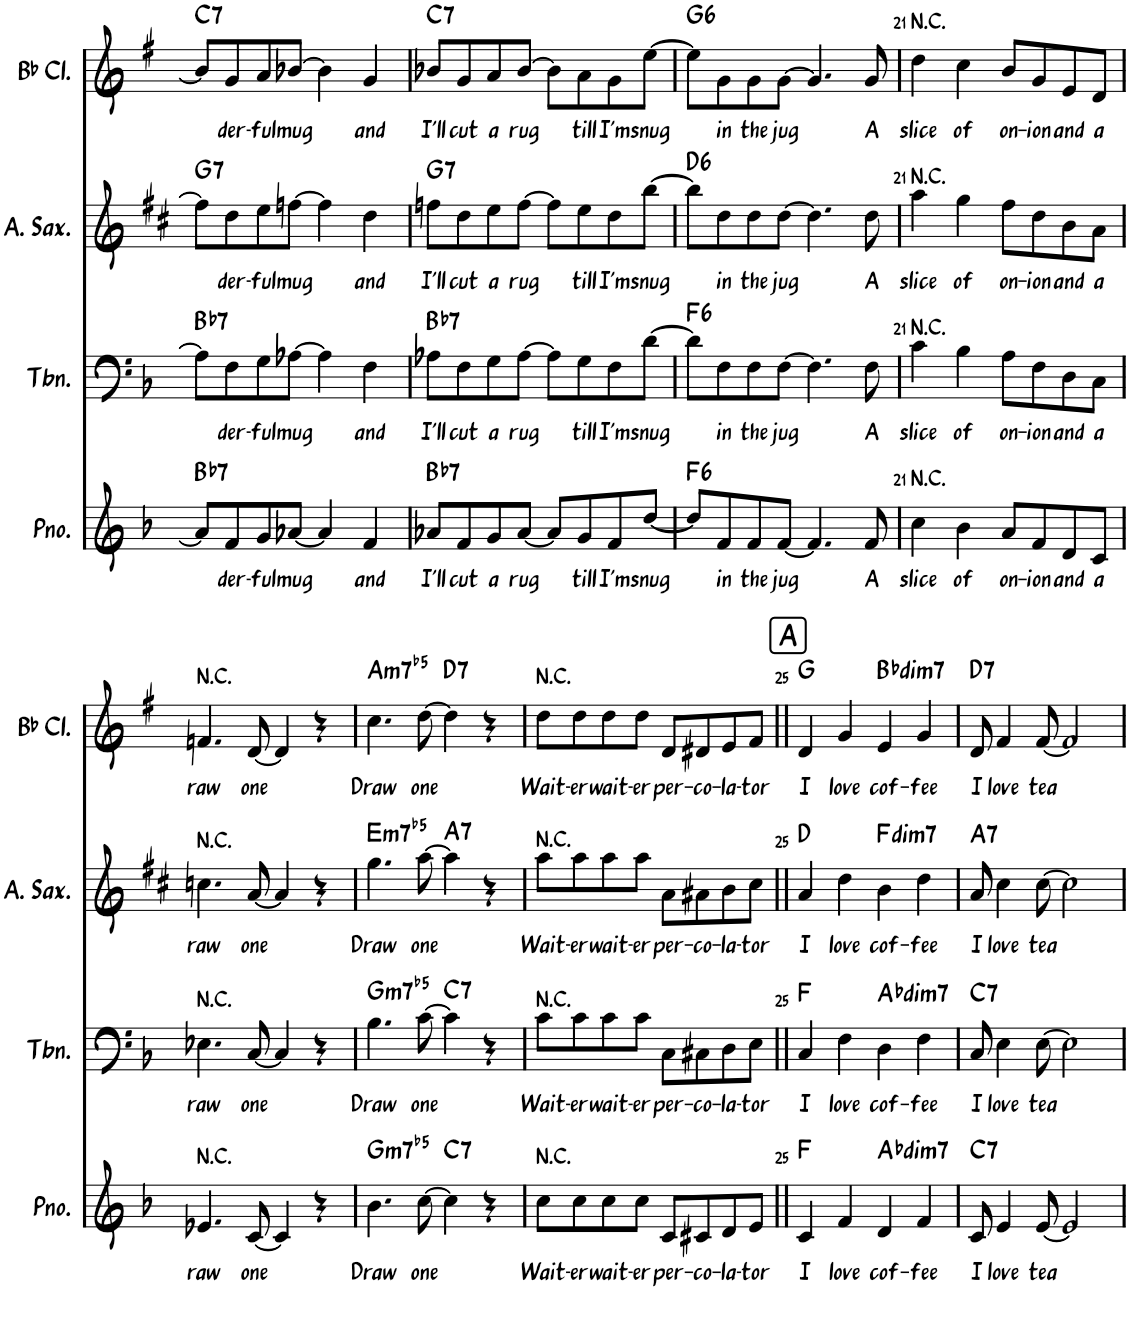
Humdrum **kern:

**kern	**text	**harte	**kern	**text	**harte	**kern	**text	**harte	**kern	**text	**harte
*part4	*part4	*part4	*part3	*part3	*part3	*part2	*part2	*part2	*part1	*part1	*part1
*staff4	*staff4	*	*staff3	*staff3	*	*staff2	*staff2	*	*staff1	*staff1	*
*I"钢琴	*	*	*I"长号	*	*	*I"中音萨克斯	*	*	*I"降B调单簧管	*	*
!!LO:PB:g=z
*clefG2	*	*	*clefF4	*	*	*clefG2	*	*	*clefG2	*	*
*	*	*	*	*	*	*Trd5c9	*	*	*Trd1c2	*	*
*k[b-]	*	*	*k[b-]	*	*	*k[f#c#]	*	*	*k[f#]	*	*
*M4/4	*	*	*M4/4	*	*	*M4/4	*	*	*M4/4	*	*
=18	=18	=18	=18	=18	=18	=18	=18	=18	=18	=18	=18
!	!	!LO:H:kt=7	!	!	!LO:H:kt=7	!	!	!LO:H:kt=7	!	!	!LO:H:kt=7
8a-/L]	.	Bb:7	8A-\L]	.	Bb:7	8ff\L]	.	G:7	8b-/L]	.	C:7
!	!LO:LY:b	!	!	!LO:LY:b	!	!	!LO:LY:b	!	!	!LO:LY:b	!
8f/	der-	.	8F\	der-	.	8dd\	der-	.	8g/	der-	.
!	!LO:LY:b	!	!	!LO:LY:b	!	!	!LO:LY:b	!	!	!LO:LY:b	!
8g/	-ful	.	8G\	-ful	.	8ee\	-ful	.	8a/	-ful	.
!	!LO:LY:b	!	!	!LO:LY:b	!	!	!LO:LY:b	!	!	!LO:LY:b	!
[8a-X/J	mug	.	[8A-X\J	mug	.	[8ffn\J	mug	.	[8b-X/J	mug	.
4a-/]	.	.	4A-\]	.	.	4ff\]	.	.	4b-\]	.	.
!	!LO:LY:b	!	!	!LO:LY:b	!	!	!LO:LY:b	!	!	!LO:LY:b	!
4f/	and	.	4F\	and	.	4dd\	and	.	4g/	and	.
=19	=19	=19	=19	=19	=19	=19	=19	=19	=19	=19	=19
!	!LO:LY:b	!LO:H:kt=7	!	!LO:LY:b	!LO:H:kt=7	!	!LO:LY:b	!LO:H:kt=7	!	!LO:LY:b	!LO:H:kt=7
8a-X/L	I'll	Bb:7	8A-X\L	I'll	Bb:7	8ffn\L	I'll	G:7	8b-X/L	I'll	C:7
!	!LO:LY:b	!	!	!LO:LY:b	!	!	!LO:LY:b	!	!	!LO:LY:b	!
8f/	cut	.	8F\	cut	.	8dd\	cut	.	8g/	cut	.
!	!LO:LY:b	!	!	!LO:LY:b	!	!	!LO:LY:b	!	!	!LO:LY:b	!
8g/	a	.	8G\	a	.	8ee\	a	.	8a/	a	.
!	!LO:LY:b	!	!	!LO:LY:b	!	!	!LO:LY:b	!	!	!LO:LY:b	!
[8a-/J	rug	.	[8A-\J	rug	.	[8ff\J	rug	.	[8b-/J	rug	.
8a-/L]	.	.	8A-\L]	.	.	8ff\L]	.	.	8b-\L]	.	.
!	!LO:LY:b	!	!	!LO:LY:b	!	!	!LO:LY:b	!	!	!LO:LY:b	!
8g/	till	.	8G\	till	.	8ee\	till	.	8a\	till	.
!	!LO:LY:b	!	!	!LO:LY:b	!	!	!LO:LY:b	!	!	!LO:LY:b	!
8f/	I'm	.	8F\	I'm	.	8dd\	I'm	.	8g\	I'm	.
!	!LO:LY:b	!	!	!LO:LY:b	!	!	!LO:LY:b	!	!	!LO:LY:b	!
[8dd/J	snug	.	[8d\J	snug	.	[8bb\J	snug	.	[8ee\J	snug	.
=20	=20	=20	=20	=20	=20	=20	=20	=20	=20	=20	=20
!	!	!LO:H:kt=6	!	!	!LO:H:kt=6	!	!	!LO:H:kt=6	!	!	!LO:H:kt=6
8dd/L]	.	F:maj6	8d\L]	.	F:maj6	8bb\L]	.	D:maj6	8ee\L]	.	G:maj6
!	!LO:LY:b	!	!	!LO:LY:b	!	!	!LO:LY:b	!	!	!LO:LY:b	!
8f/	in	.	8F\	in	.	8dd\	in	.	8g\	in	.
!	!LO:LY:b	!	!	!LO:LY:b	!	!	!LO:LY:b	!	!	!LO:LY:b	!
8f/	the	.	8F\	the	.	8dd\	the	.	8g\	the	.
!	!LO:LY:b	!	!	!LO:LY:b	!	!	!LO:LY:b	!	!	!LO:LY:b	!
[8f/J	jug	.	[8F\J	jug	.	[8dd\J	jug	.	[8g\J	jug	.
4.f/]	.	.	4.F\]	.	.	4.dd\]	.	.	4.g/]	.	.
!	!LO:LY:b	!	!	!LO:LY:b	!	!	!LO:LY:b	!	!	!LO:LY:b	!
8f/	A	.	8F\	A	.	8dd\	A	.	8g/	A	.
=21	=21	=21	=21	=21	=21	=21	=21	=21	=21	=21	=21
!	!	!	!	!	!	!	!	!	!LO:TX:a:t=N.C.	!	!
!	!	!	!	!	!	!LO:TX:a:t=N.C.	!	!	!	!	!
!	!	!	!LO:TX:a:t=N.C.	!	!	!	!	!	!	!	!
!LO:TX:a:t=N.C.	!	!	!	!	!	!	!	!	!	!	!
!	!LO:LY:b	!	!	!LO:LY:b	!	!	!LO:LY:b	!	!	!LO:LY:b	!
4cc\	slice	.	4c\	slice	.	4aa\	slice	.	4dd\	slice	.
!	!LO:LY:b	!	!	!LO:LY:b	!	!	!LO:LY:b	!	!	!LO:LY:b	!
4b-\	of	.	4B-\	of	.	4gg\	of	.	4cc\	of	.
!	!LO:LY:b	!	!	!LO:LY:b	!	!	!LO:LY:b	!	!	!LO:LY:b	!
8a/L	on-	.	8A\L	on-	.	8ff#\L	on-	.	8b/L	on-	.
!	!LO:LY:b	!	!	!LO:LY:b	!	!	!LO:LY:b	!	!	!LO:LY:b	!
8f/	-ion	.	8F\	-ion	.	8dd\	-ion	.	8g/	-ion	.
!	!LO:LY:b	!	!	!LO:LY:b	!	!	!LO:LY:b	!	!	!LO:LY:b	!
8d/	and	.	8D\	and	.	8b\	and	.	8e/	and	.
!	!LO:LY:b	!	!	!LO:LY:b	!	!	!LO:LY:b	!	!	!LO:LY:b	!
8c/J	a	.	8C\J	a	.	8a\J	a	.	8d/J	a	.
!!LO:LB:g=z
=22	=22	=22	=22	=22	=22	=22	=22	=22	=22	=22	=22
!	!	!	!	!	!	!	!	!	!LO:TX:a:t=N.C.	!	!
!	!	!	!	!	!	!LO:TX:a:t=N.C.	!	!	!	!	!
!	!	!	!LO:TX:a:t=N.C.	!	!	!	!	!	!	!	!
!LO:TX:a:t=N.C.	!	!	!	!	!	!	!	!	!	!	!
!	!LO:LY:b	!	!	!LO:LY:b	!	!	!LO:LY:b	!	!	!LO:LY:b	!
4.e-X/	raw	.	4.E-X\	raw	.	4.ccn\	raw	.	4.fn/	raw	.
!	!LO:LY:b	!	!	!LO:LY:b	!	!	!LO:LY:b	!	!	!LO:LY:b	!
[8c/	one	.	[8C/	one	.	[8a/	one	.	[8d/	one	.
4c/]	.	.	4C/]	.	.	4a/]	.	.	4d/]	.	.
4r	.	.	4r	.	.	4r	.	.	4r	.	.
=23	=23	=23	=23	=23	=23	=23	=23	=23	=23	=23	=23
!	!LO:LY:b	!LO:H:kt=m7b5	!	!LO:LY:b	!LO:H:kt=m7b5	!	!LO:LY:b	!LO:H:kt=m7b5	!	!LO:LY:b	!LO:H:kt=m7b5
4.b-\	Draw	G:hdim7	4.B-\	Draw	G:hdim7	4.gg\	Draw	E:hdim7	4.cc\	Draw	A:hdim7
!	!LO:LY:b	!	!	!LO:LY:b	!	!	!LO:LY:b	!	!	!LO:LY:b	!
[8cc\	one	.	[8c\	one	.	[8aa\	one	.	[8dd\	one	.
!	!	!LO:H:kt=7	!	!	!LO:H:kt=7	!	!	!LO:H:kt=7	!	!	!LO:H:kt=7
4cc\]	.	C:7	4c\]	.	C:7	4aa\]	.	A:7	4dd\]	.	D:7
4r	.	.	4r	.	.	4r	.	.	4r	.	.
=24	=24	=24	=24	=24	=24	=24	=24	=24	=24	=24	=24
!	!	!	!	!	!	!	!	!	!LO:TX:a:t=N.C.	!	!
!	!	!	!	!	!	!LO:TX:a:t=N.C.	!	!	!	!	!
!	!	!	!LO:TX:a:t=N.C.	!	!	!	!	!	!	!	!
!LO:TX:a:t=N.C.	!	!	!	!	!	!	!	!	!	!	!
!	!LO:LY:b	!	!	!LO:LY:b	!	!	!LO:LY:b	!	!	!LO:LY:b	!
8cc\L	Wait-	.	8c\L	Wait-	.	8aa\L	Wait-	.	8dd\L	Wait-	.
!	!LO:LY:b	!	!	!LO:LY:b	!	!	!LO:LY:b	!	!	!LO:LY:b	!
8cc\	-er	.	8c\	-er	.	8aa\	-er	.	8dd\	-er	.
!	!LO:LY:b	!	!	!LO:LY:b	!	!	!LO:LY:b	!	!	!LO:LY:b	!
8cc\	wait-	.	8c\	wait-	.	8aa\	wait-	.	8dd\	wait-	.
!	!LO:LY:b	!	!	!LO:LY:b	!	!	!LO:LY:b	!	!	!LO:LY:b	!
8cc\J	-er	.	8c\J	-er	.	8aa\J	-er	.	8dd\J	-er	.
!	!LO:LY:b	!	!	!LO:LY:b	!	!	!LO:LY:b	!	!	!LO:LY:b	!
8c/L	per-	.	8C\L	per-	.	8a\L	per-	.	8d/L	per-	.
!	!LO:LY:b	!	!	!LO:LY:b	!	!	!LO:LY:b	!	!	!LO:LY:b	!
8c#X/	-co-	.	8C#X\	-co-	.	8a#X\	-co-	.	8d#X/	-co-	.
!	!LO:LY:b	!	!	!LO:LY:b	!	!	!LO:LY:b	!	!	!LO:LY:b	!
8d/	-la-	.	8D\	-la-	.	8b\	-la-	.	8e/	-la-	.
!	!LO:LY:b	!	!	!LO:LY:b	!	!	!LO:LY:b	!	!	!LO:LY:b	!
8e/J	-tor	.	8E\J	-tor	.	8cc#\J	-tor	.	8f#/J	-tor	.
!!LO:REH:place=s1:a:B:cj:fs=14:t=A
=25||	=25||	=25||	=25||	=25||	=25||	=25||	=25||	=25||	=25||	=25||	=25||
!	!LO:LY:b	!	!	!LO:LY:b	!	!	!LO:LY:b	!	!	!LO:LY:b	!
4c/	I	F:maj	4C/	I	F:maj	4a/	I	D:maj	4d/	I	G:maj
!	!LO:LY:b	!	!	!LO:LY:b	!	!	!LO:LY:b	!	!	!LO:LY:b	!
4f/	love	.	4F\	love	.	4dd\	love	.	4g/	love	.
!	!LO:LY:b	!LO:H:kt=dim7	!	!LO:LY:b	!LO:H:kt=dim7	!	!LO:LY:b	!LO:H:kt=dim7	!	!LO:LY:b	!LO:H:kt=dim7
4d/	cof-	Ab:dim7	4D\	cof-	Ab:dim7	4b\	cof-	F:dim7	4e/	cof-	Bb:dim7
!	!LO:LY:b	!	!	!LO:LY:b	!	!	!LO:LY:b	!	!	!LO:LY:b	!
4f/	-fee	.	4F\	-fee	.	4dd\	-fee	.	4g/	-fee	.
=26	=26	=26	=26	=26	=26	=26	=26	=26	=26	=26	=26
!	!LO:LY:b	!LO:H:kt=7	!	!LO:LY:b	!LO:H:kt=7	!	!LO:LY:b	!LO:H:kt=7	!	!LO:LY:b	!LO:H:kt=7
8c/	I	C:7	8C/	I	C:7	8a/	I	A:7	8d/	I	D:7
!	!LO:LY:b	!	!	!LO:LY:b	!	!	!LO:LY:b	!	!	!LO:LY:b	!
4e/	love	.	4E\	love	.	4cc#\	love	.	4f#/	love	.
!	!LO:LY:b	!	!	!LO:LY:b	!	!	!LO:LY:b	!	!	!LO:LY:b	!
[8e/	tea	.	[8E\	tea	.	[8cc#\	tea	.	[8f#/	tea	.
2e/]	.	.	2E\]	.	.	2cc#\]	.	.	2f#/]	.	.
=	=	=	=	=	=	=	=	=	=	=	=
*-	*-	*-	*-	*-	*-	*-	*-	*-	*-	*-	*-
